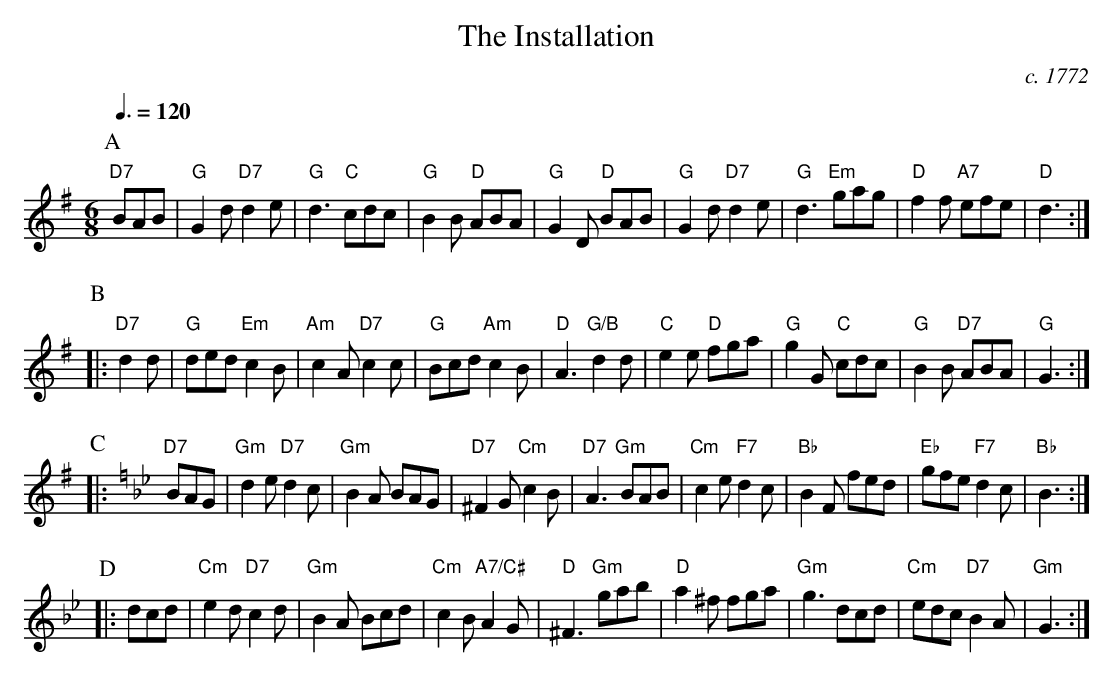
X:1
T:The Installation
C:c. 1772
Q:3/8=120
M:6/8
L:1/8
K:G
P:A
"D7"BAB | "G"G2d "D7"d2e | "G"d3 "C"cdc | "G"B2B "D"ABA | "G"G2D "D"BAB | "G"G2d "D7"d2e | "G"d3 "Em"gag | "D"f2f "A7"efe | "D"d3 :|
P:B
|: "D7"d2d | "G"ded "Em"c2B | "Am"c2A "D7"c2c | "G"Bcd "Am"c2B | "D"A3 "G/B"d2d | "C"e2e "D"fga | "G"g2G "C"cdc | "G"B2B "D7"ABA | "G"G3 :|
P:C
K:Gm
|: "D7"BAG | "Gm"d2e "D7"d2c | "Gm"B2A BAG | "D7"^F2G "Cm"c2B | "D7"A3 "Gm"BAB | "Cm"c2e "F7"d2c | "Bb"B2F fed | "Eb"gfe "F7"d2c | "Bb"B3 :|
P:D
|: dcd | "Cm"e2d "D7"c2d | "Gm"B2A Bcd | "Cm"c2B "A7/C#"A2G | "D"^F3 "Gm"gab | "D"a2^f fga | "Gm"g3 dcd | "Cm"edc "D7"B2A | "Gm"G3 :|
